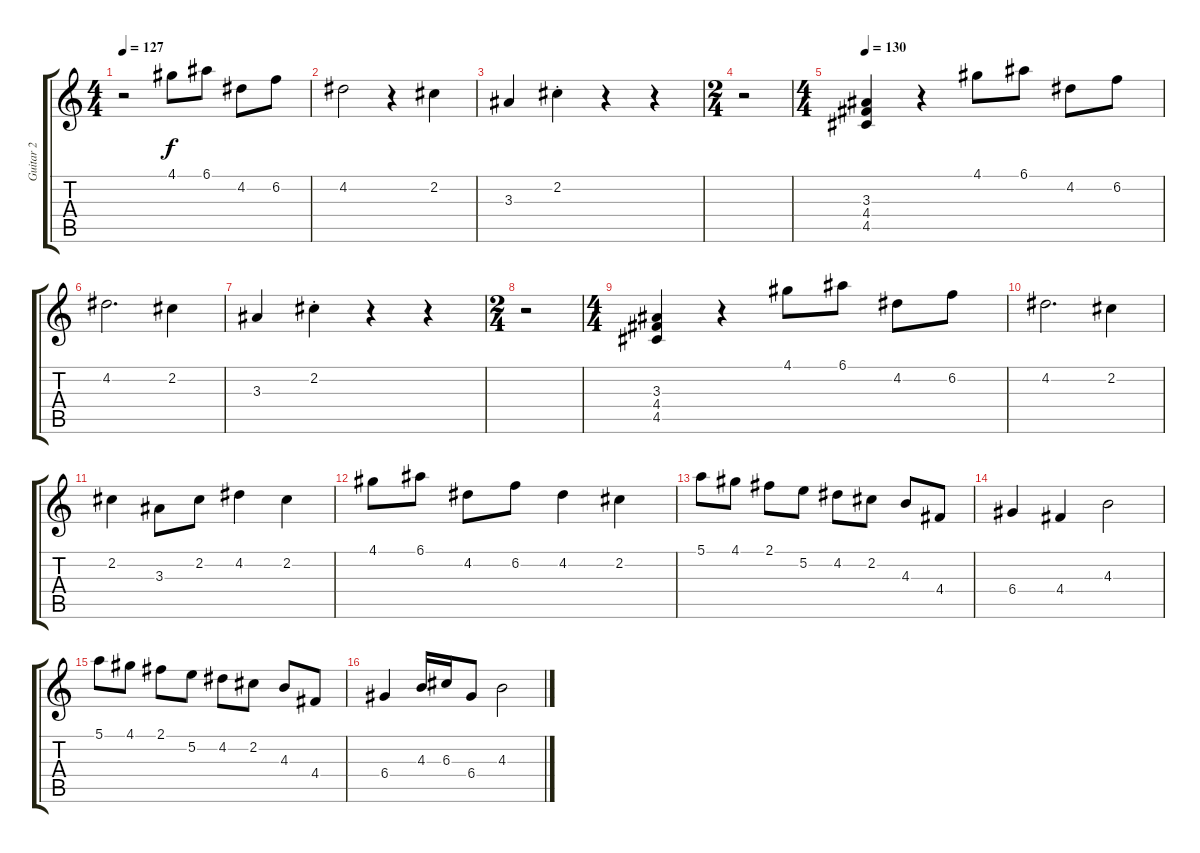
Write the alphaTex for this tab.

\track ("Guitar 2" "Guitar 2") {instrument distortionguitar}
\staff {score tabs}
\tuning (E4 B3 G3 D3 A2 E2) {hide}
\ts (4 4)
\tempo 127
\clef g2
\ks c
r.2{dy f} 4.1.8 6.1.8 4.2.8 6.2.8 |
4.2.2 r.4 2.2.4 |
3.3.4 2.2{st}.4 r.4 r.4 |
\ts (2 4)
r.2 |
\ts (4 4)
\tempo 130
(3.3 4.4 4.5).4 r.4 4.1.8 6.1.8 4.2.8 6.2.8 |
4.2.2{d} 2.2.4 |
3.3.4 2.2{st}.4 r.4 r.4 |
\ts (2 4)
r.2 |
\ts (4 4)
(3.3 4.4 4.5).4 r.4 4.1.8 6.1.8 4.2.8 6.2.8 |
4.2.2{d} 2.2.4 |
2.2.4 3.3.8 2.2.8 4.2.4 2.2.4 |
4.1.8 6.1.8 4.2.8 6.2.8 4.2.4 2.2.4 |
5.1.8 4.1.8 2.1.8 5.2.8 4.2.8 2.2.8 4.3.8 4.4.8 |
6.4.4 4.4.4 4.3.2 |
5.1.8 4.1.8 2.1.8 5.2.8 4.2.8 2.2.8 4.3.8 4.4.8 |
6.4.4 4.3.16 6.3.16 6.4.8 4.3.2
